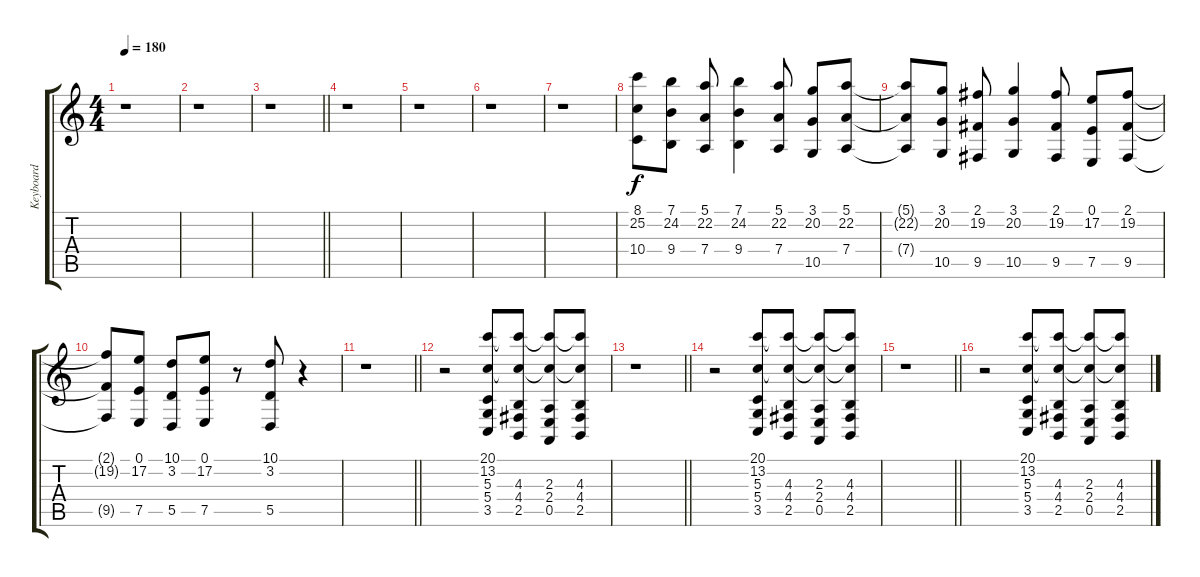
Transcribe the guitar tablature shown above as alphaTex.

\track ("Keyboard" "Keyboard") {instrument synthbrass1}
\staff {score tabs}
\tuning (E4 B3 G3 D3 A2 B1) {hide}
\ts (4 4)
\tempo 180
\clef g2
\ks c
r.1{dy f} |
r.1 |
\barLineRight lightlight
r.1 |
r.1 |
r.1 |
r.1 |
r.1 |
(8.1 25.2 10.4).8 (7.1 24.2 9.4).8 (5.1 22.2 7.4).8 (7.1 24.2 9.4).4 (5.1 22.2 7.4).8 (3.1 20.2 10.5).8 (5.1 22.2 7.4).8 |
(5.1{t} 22.2{t} 7.4{t}).8 (3.1 20.2 10.5).8 (2.1 19.2 9.5).8 (3.1 20.2 10.5).4 (2.1 19.2 9.5).8 (0.1 17.2 7.5).8 (2.1 19.2 9.5).8 |
(2.1{t} 19.2{t} 9.5{t}).8 (0.1 17.2 7.5).8 (10.1 3.2 5.5).8 (0.1 17.2 7.5).8 r.8 (10.1 3.2 5.5).8 r.4 |
\barLineRight lightlight
r.1 |
r.2 (20.1 13.2 5.3 5.4 3.5).8 (20.1{t} 13.2{t} 4.3 4.4 2.5).8 (20.1{t} 13.2{t} 2.3 2.4 0.5).8 (20.1{t} 13.2{t} 4.3 4.4 2.5).8 |
\barLineRight lightlight
r.1 |
r.2 (20.1 13.2 5.3 5.4 3.5).8 (20.1{t} 13.2{t} 4.3 4.4 2.5).8 (20.1{t} 13.2{t} 2.3 2.4 0.5).8 (20.1{t} 13.2{t} 4.3 4.4 2.5).8 |
\barLineRight lightlight
r.1 |
r.2 (20.1 13.2 5.3 5.4 3.5).8 (20.1{t} 13.2{t} 4.3 4.4 2.5).8 (20.1{t} 13.2{t} 2.3 2.4 0.5).8 (20.1{t} 13.2{t} 4.3 4.4 2.5).8
